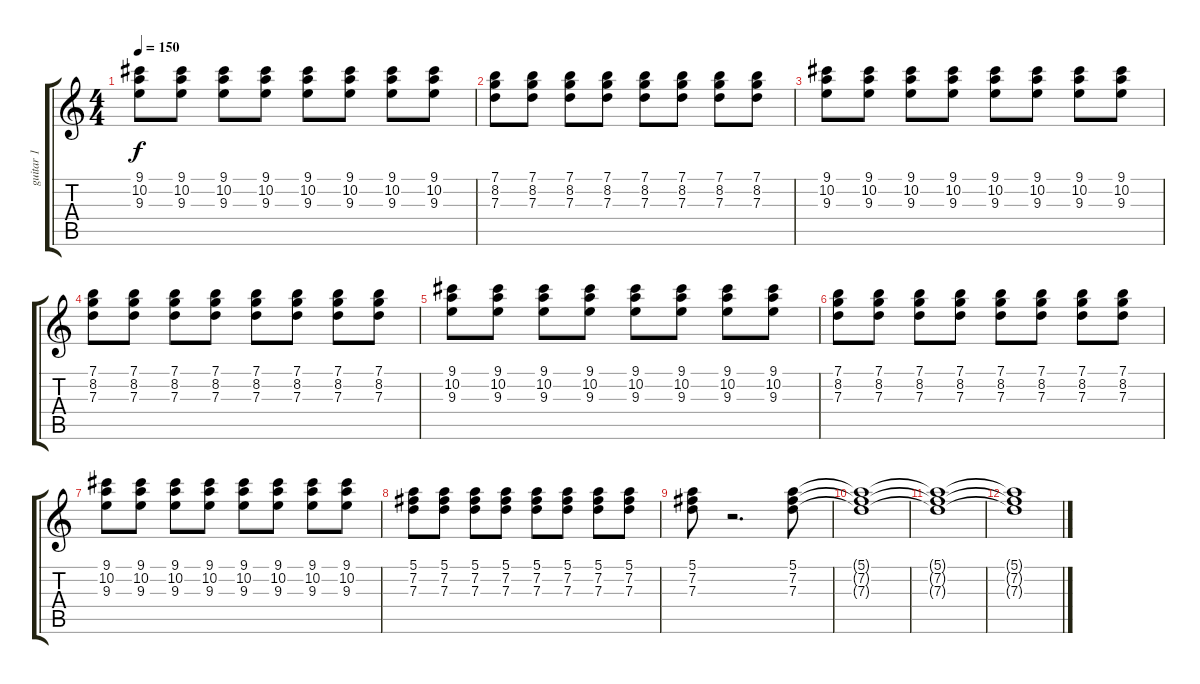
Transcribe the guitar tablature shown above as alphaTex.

\track ("guitar 1" "guitar 1") {instrument electricguitarclean}
\staff {score tabs}
\tuning (E4 B3 G3 D3 A2 E2) {hide}
\ts (4 4)
\tempo 150
\clef g2
\ks c
(9.1 10.2 9.3).8{dy f} (9.1 10.2 9.3).8 (9.1 10.2 9.3).8 (9.1 10.2 9.3).8 (9.1 10.2 9.3).8 (9.1 10.2 9.3).8 (9.1 10.2 9.3).8 (9.1 10.2 9.3).8 |
(7.1 8.2 7.3).8 (7.1 8.2 7.3).8 (7.1 8.2 7.3).8 (7.1 8.2 7.3).8 (7.1 8.2 7.3).8 (7.1 8.2 7.3).8 (7.1 8.2 7.3).8 (7.1 8.2 7.3).8 |
(9.1 10.2 9.3).8 (9.1 10.2 9.3).8 (9.1 10.2 9.3).8 (9.1 10.2 9.3).8 (9.1 10.2 9.3).8 (9.1 10.2 9.3).8 (9.1 10.2 9.3).8 (9.1 10.2 9.3).8 |
(7.1 8.2 7.3).8 (7.1 8.2 7.3).8 (7.1 8.2 7.3).8 (7.1 8.2 7.3).8 (7.1 8.2 7.3).8 (7.1 8.2 7.3).8 (7.1 8.2 7.3).8 (7.1 8.2 7.3).8 |
(9.1 10.2 9.3).8 (9.1 10.2 9.3).8 (9.1 10.2 9.3).8 (9.1 10.2 9.3).8 (9.1 10.2 9.3).8 (9.1 10.2 9.3).8 (9.1 10.2 9.3).8 (9.1 10.2 9.3).8 |
(7.1 8.2 7.3).8 (7.1 8.2 7.3).8 (7.1 8.2 7.3).8 (7.1 8.2 7.3).8 (7.1 8.2 7.3).8 (7.1 8.2 7.3).8 (7.1 8.2 7.3).8 (7.1 8.2 7.3).8 |
(9.1 10.2 9.3).8 (9.1 10.2 9.3).8 (9.1 10.2 9.3).8 (9.1 10.2 9.3).8 (9.1 10.2 9.3).8 (9.1 10.2 9.3).8 (9.1 10.2 9.3).8 (9.1 10.2 9.3).8 |
(5.1 7.2 7.3).8 (5.1 7.2 7.3).8 (5.1 7.2 7.3).8 (5.1 7.2 7.3).8 (5.1 7.2 7.3).8 (5.1 7.2 7.3).8 (5.1 7.2 7.3).8 (5.1 7.2 7.3).8 |
(5.1 7.2 7.3).8 r.2{d} (5.1 7.2 7.3).8 |
(5.1{t} 7.2{t} 7.3{t}).1 |
(5.1{t} 7.2{t} 7.3{t}).1 |
(5.1{t} 7.2{t} 7.3{t}).1
